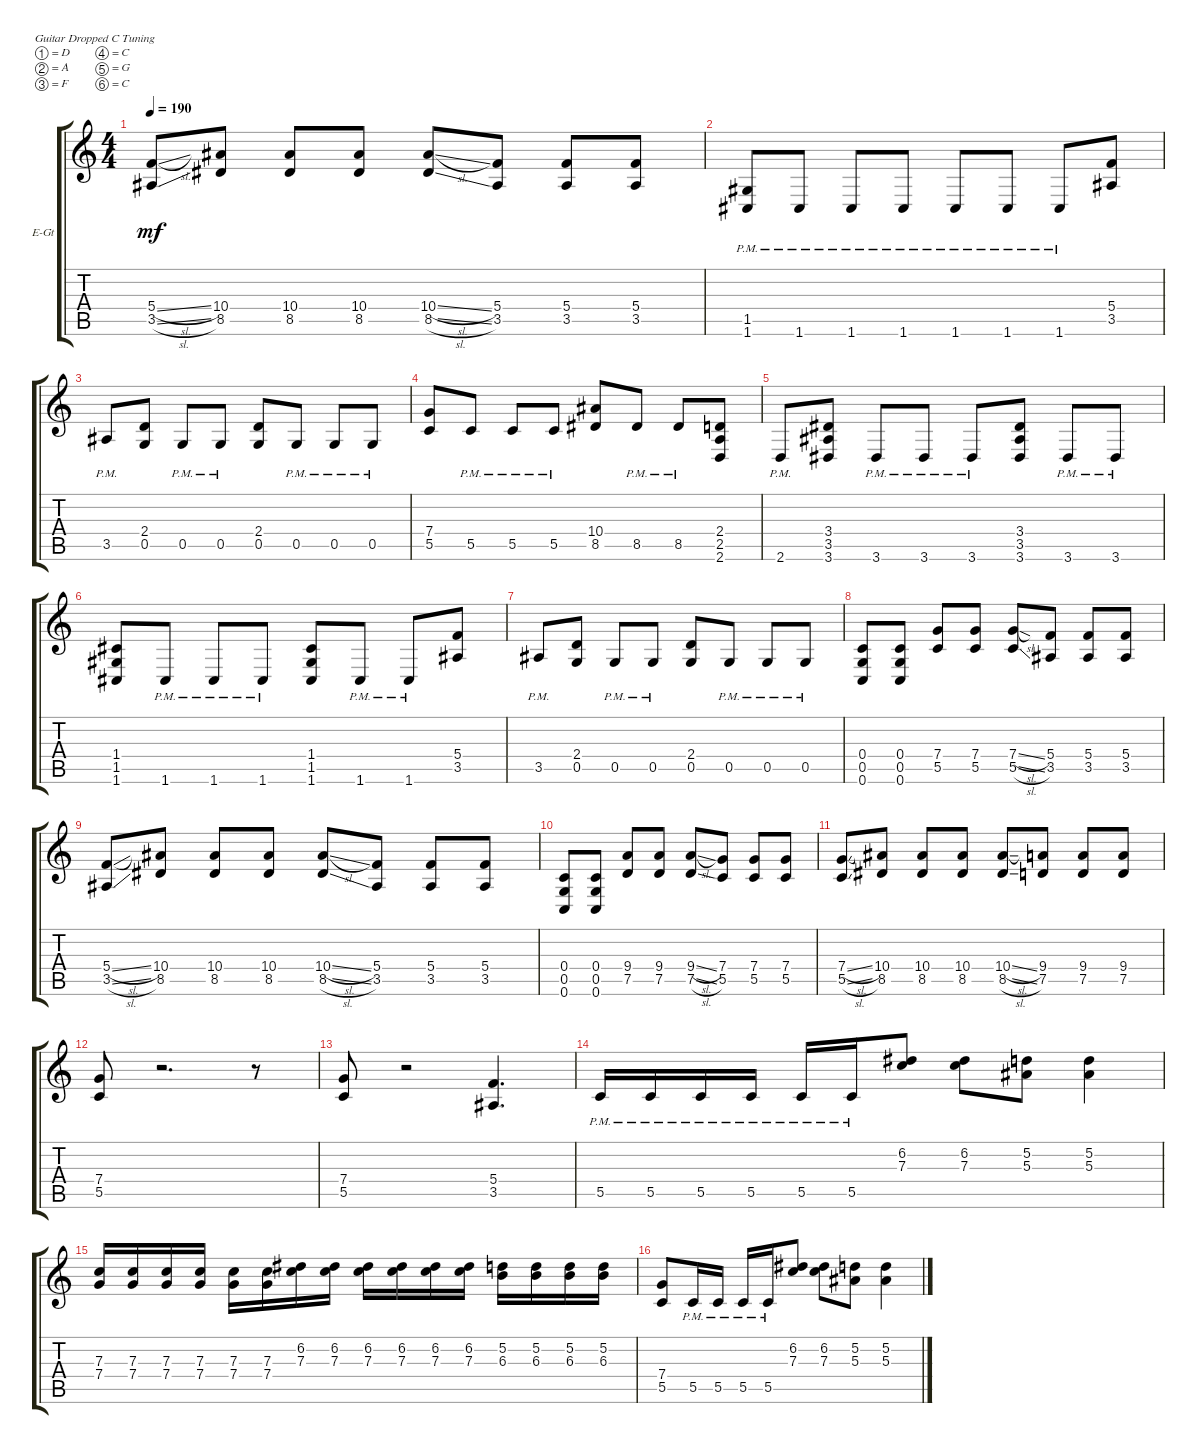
\defaultSystemsLayout 4
\bracketExtendMode groupsimilarinstruments
\firstSystemTrackNameOrientation horizontal
\otherSystemsTrackNameOrientation horizontal
\track ("Electric Guitar" "E-Gt") {instrument distortionguitar}
\staff {score tabs}
\tuning (D4 A3 F3 C3 G2 C2)
\ts (4 4)
\tempo 190
\clef g2
\ks c
(3.5{sl} 5.4{sl}).8{dy mf} (8.5 10.4).8 (8.5 10.4).8 (8.5 10.4).8 (8.5{sl} 10.4{sl}).8 (3.5 5.4).8 (3.5 5.4).8 (3.5 5.4).8 |
(1.6 1.5{pm}).8 1.6{pm}.8 1.6{pm}.8 1.6{pm}.8 1.6{pm}.8 1.6{pm}.8 1.6{pm}.8 (3.5 5.4).8 |
3.5{pm}.8 (0.5 2.4).8 0.5{pm}.8 0.5{pm}.8 (0.5 2.4).8 0.5{pm}.8 0.5{pm}.8 0.5{pm}.8 |
(5.5 7.4).8 5.5{pm}.8 5.5{pm}.8 5.5{pm}.8 (8.5 10.4).8 8.5{pm}.8 8.5{pm}.8 (2.5 2.6 2.4).8 |
2.6{pm}.8 (3.6 3.5 3.4).8 3.6{pm}.8 3.6{pm}.8 3.6{pm}.8 (3.6 3.5 3.4).8 3.6{pm}.8 3.6{pm}.8 |
(1.6 1.5 1.4).8 1.6{pm}.8 1.6{pm}.8 1.6{pm}.8 (1.6 1.5 1.4).8 1.6{pm}.8 1.6{pm}.8 (3.5 5.4).8 |
3.5{pm}.8 (0.5 2.4).8 0.5{pm}.8 0.5{pm}.8 (0.5 2.4).8 0.5{pm}.8 0.5{pm}.8 0.5{pm}.8 |
(0.6 0.5 0.4).8 (0.6 0.5 0.4).8 (5.5 7.4).8 (5.5 7.4).8 (5.5{sl} 7.4{sl}).8 (3.5 5.4).8 (3.5 5.4).8 (3.5 5.4).8 |
(3.5{sl} 5.4{sl}).8 (8.5 10.4).8 (8.5 10.4).8 (8.5 10.4).8 (8.5{sl} 10.4{sl}).8 (3.5 5.4).8 (3.5 5.4).8 (3.5 5.4).8 |
(0.6 0.5 0.4).8 (0.6 0.5 0.4).8 (7.5 9.4).8 (7.5 9.4).8 (7.5{sl} 9.4{sl}).8 (5.5 7.4).8 (5.5 7.4).8 (5.5 7.4).8 |
(5.5{sl} 7.4{sl}).8 (8.5 10.4).8 (8.5 10.4).8 (8.5 10.4).8 (8.5{sl} 10.4{sl}).8 (7.5 9.4).8 (7.5 9.4).8 (7.5 9.4).8 |
(5.5 7.4).8 r.2{d} r.8 |
(5.5 7.4).8 r.2 (3.5 5.4).4{d} |
5.5{pm}.16 5.5{pm}.16 5.5{pm}.16 5.5{pm}.16 5.5{pm}.16 5.5{pm}.16 (7.3 6.2).8 (7.3 6.2).8 (5.3 5.2).8 (5.3 5.2).4 |
(7.4 7.3).16 (7.4 7.3).16 (7.4 7.3).16 (7.4 7.3).16 (7.4 7.3).16 (7.4 7.3).16 (7.3 6.2).16 (7.3 6.2).16 (7.3 6.2).16 (7.3 6.2).16 (7.3 6.2).16 (7.3 6.2).16 (6.3 5.2).16 (6.3 5.2).16 (6.3 5.2).16 (6.3 5.2).16 |
(5.5 7.4).8 5.5{pm}.16 5.5{pm}.16 5.5{pm}.16 5.5{pm}.16 (7.3 6.2).8 (7.3 6.2).8 (5.3 5.2).8 (5.3 5.2).4
